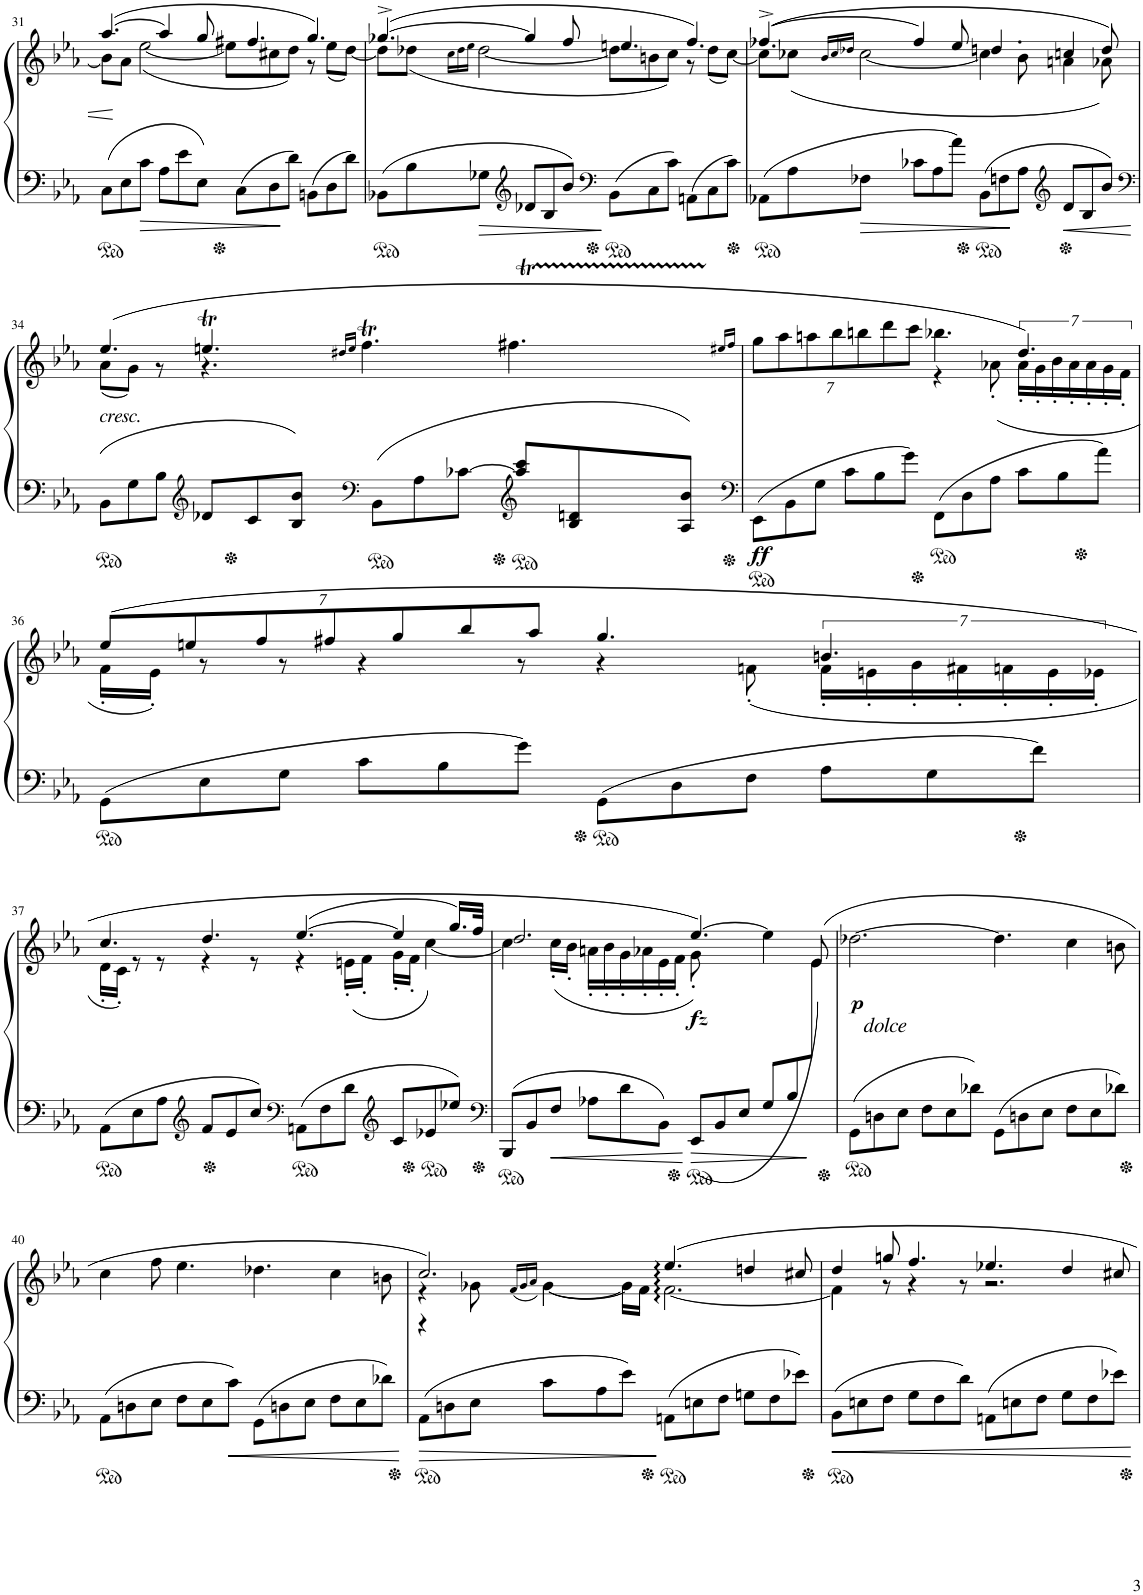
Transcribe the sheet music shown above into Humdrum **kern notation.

**kern	**kern	**dynam
*part1	*part1	*part1
*staff2	*staff1	*staff1/2
*I"Piano	*	*
*I'Pno.	*	*
!!LO:PB:g=z
*clefF4	*clefG2	*
*k[b-e-a-]	*k[b-e-a-]	*
*M12/8	*M12/8	*
=31	=31	=31
*	*^	*
8C\L	([4.aa-/	8b-\L]	.
8E-\	.	8a-\J	.
8c\J	.	([2ee-\	.
8A-\L	4aa-/]	.	.
8e-\	.	.	.
8E-\J	8gg/	.	.
8C\L	4.ff#X/	8ee-\L]	.
8D\	.	8cc#X\	.
8d\J	.	8dd\J)	.
8BBn\L	4.gg/)	8r	.
8D\	.	(8ee-\L	.
8d\J	.	[8dd\J)	.
=32	=32	=32	=32
*	*	*^	*
8BB-X\L	([4.gg-X^/	8dd\L]	8ryy	.
8B-\	.	(8dd-X\J	32dd-!LLL	.
.	.	.	32cc!	.
.	.	.	32dd-!	.
.	.	.	32ee-!JJJ	.
.	.	16qcc\LL	.	.
.	.	16qdd-\	.	.
.	.	16qee-\JJ	.	.
8G-X\J	.	[2dd-\	[2dd-!	.
*clefG2	*	*	*	*
8d-X/L	4gg-/]	.	.	.
8B-/	.	.	.	.
8b-/J	8ff/	.	.	.
*clefF4	*	*	*	*
8BB-\L	4.een/	8dd-\L]	8dd-!]	.
8C\	.	8bn\	2ryy	.
8c\J	.	8cc\J)	.	.
8AAn\L	4.ff/)	8r	.	.
8C\	.	(8dd-\L	.	.
8c\J	.	[8cc\J)	8ryy	.
=33	=33	=33	=33	=33
8AA-X\L	([4.ff-X^/	8cc\L]	8ryy	.
8A-\	.	(8cc-X\J	32cc-!LLL	.
.	.	.	32b-!	.
.	.	.	32cc-!	.
.	.	.	32dd-X!JJJ	.
.	.	16qb-/LL	.	.
.	.	16qcc-/	.	.
.	.	16qdd-X/JJ	.	.
8F-X\J	.	[2cc-\	[2cc-!	.
8c-X\L	4ff-/]	.	.	.
8A-\	.	.	.	.
8a-\J	8ee-/	.	.	.
8BB-\L	4.ddn/	4cc-\]	4cc-!]	.
8Fn\	.	.	.	.
8A-\J	.	8b-\	2ryy	.
*clefG2	*	*	*	*
8d/L	4ccn/	4an\	.	.
8B-/	.	.	.	.
8b-/J	8dd/)	8a-X\)	.	.
!!LO:LB:g=z	!!	!!
=34	=34	=34	=34	=34
*clefF4	*	*	*	*
!	!LO:TX:b:i:t=cresc.	!	!	!
8BB-\L	(4.ee-/	(8a-\L	4.ryy	.
8G\	.	8g\J)	.	.
8B-\J	.	8r	.	.
*clefG2	*	*	*	*
*	*	*	*Xtuplet	*
8d-X/L	4.eent/	4.r	24ee!	.
.	.	.	24ff!	.
.	.	.	24ee!	.
8c/	.	.	24ff!	.
.	.	.	24ee!	.
.	.	.	24ff!	.
8B-/ 8b-/J	.	.	24ee!	.
.	.	.	24dd#!	.
.	.	.	24ee!	.
*clefF4	*	*	*	*
.	16qdd#X/LL	.	.	.
.	16qee/JJ	.	.	.
8BB-\L	4.ffT\	2.ryy	24ff!	.
.	.	.	24gg!	.
.	.	.	24ff!	.
8A-\	.	.	24gg!	.
.	.	.	24ff!	.
.	.	.	24gg!	.
[8c-X\J	.	.	24ff!	.
.	.	.	24gg!	.
.	.	.	24ff!	.
8c-/] 8e-/L	4.ff#X\	.	24ff#!	.
.	.	.	24gg!	.
.	.	.	24ff#!	.
*clefG2	*	*	*	*
8B-/ 8dn/	.	.	24gg!	.
.	.	.	24ff#!	.
.	.	.	24gg!	.
8A-/ 8b-/J	.	.	24ff#!	.
.	.	.	24ee#!	.
.	.	.	24ff#!	.
*	*v	*v	*v	*
.	16qee#X/LL	.
.	16qff#/JJ	.
=35	=35	=35
*clefF4	*	*
*	*tuplet	*
*	*Xbrackettup	*
*	*^	*
!	!	!	!LO:DY:b=2
8EE-\L	28%3gg\L	2.ryy	ff
.	28%3aa-\	.	.
8BB-\	.	.	.
.	28%3aan\	.	.
8G\J	.	.	.
.	28%3bb-\	.	.
8c\L	.	.	.
.	28%3bbn\	.	.
8B-\	.	.	.
.	28%3ddd\	.	.
8g\J	.	.	.
.	28%3ccc\J	.	.
8FF\L	4.bb-X\	4r	.
8D\	.	.	.
8A-\J	.	(8a-X'\	.
*	*	*brackettup	*
8c\L	4.dd/)	56%3a-'\LL	.
.	.	56%3g'\	.
.	.	56%3b-'\	.
8B-\	.	.	.
.	.	56%3a-'\	.
.	.	56%3a-'\	.
8a-\J	.	.	.
.	.	56%3g'\	.
.	.	56%3f'\JJ	.
!!LO:LB:g=z	!!
=36	=36	=36	=36
*	*Xbrackettup	*	*
8GG\L	(28%3ee-/L	16f'\LL	.
.	.	16e-'\JJ)	.
.	28%3een/	.	.
8E-\	.	8r	.
.	28%3ff/	.	.
8G\J	.	8r	.
.	28%3ff#X/	.	.
8c\L	.	4r	.
.	28%3gg/	.	.
8B-\	.	.	.
.	28%3bb-/	.	.
8g\J	.	8r	.
.	28%3aa-/J	.	.
8GG\L	4.gg/	4r	.
8D\	.	.	.
8F\J	.	(8fn'\	.
*	*	*brackettup	*
8A-\L	4.bn/	56%3f'\LL	.
.	.	56%3en'\	.
.	.	56%3g'\	.
8G\	.	.	.
.	.	56%3f#X'\	.
.	.	56%3fn'\	.
8f\J	.	.	.
.	.	56%3e'\	.
.	.	56%3e-X'\JJ	.
!!LO:LB:g=z	!!
=37	=37	=37	=37
8AA-\L	4.cc/	16d'\LL	.
.	.	16c'\JJ)	.
8E-\	.	8r	.
8A-\J	.	8r	.
*clefG2	*	*	*
8f/L	4.dd/	4r	.
8e-/	.	.	.
8cc/J	.	8r	.
*clefF4	*	*	*
8AAn\L	([4.ee-/	4r	.
8F\	.	.	.
8d\J	.	(16en'\LL	.
.	.	16f'\JJ	.
*clefG2	*	*	*
8c/L	4ee-/]	16g'\LL	.
.	.	16f'\JJ	.
8e-X/	.	[4cc\)	.
8ee-X/J	16.gg/LL)	.	.
.	32ff/JJk	.	.
*	*v	*v	*
=38	=38	=38
*clefF4	*	*
*	*^	*
*	*	*^	*
8BBB-/L	2.dd/	4cc\]	4.ryy	.
8BB-/	.	.	.	.
8F/J	.	(16cc'\LL	.	.
.	.	16b-'\JJ	.	.
*	*	*v	*v	*
8A-X\L	.	16an'\LL	.
.	.	16b-'\	.
8d\	.	16g'\	.
.	.	16a-X'\	.
8BB-\J	.	16e-'\	.
.	.	16f'\JJ	.
*ped	*	*	*
!	!	!	!LO:DY:b
8EE-/L	[4.ee-/)	8g'\)	fz
!	!	!	!LO:HP:b=2
8BB-/	.	8ryy	>
8E-/J	.	2ryy	.
8G/L	4ee-\]	.	.
8B-/	.	.	.
*	*	*^	*
8ryy	((8e-/	.	8e-\J	.
*	*v	*v	*v	*
.	.	]
=39	=39	=39
*	*Xped	*
!LO:TX:a:i:t=dolce	!	!
!	!	!LO:DY:b
8GG\L	[2.dd-X\	p
8Dn\	.	.
8E-\J	.	.
8F\L	.	.
8E-\	.	.
8d-X\J	.	.
8GG\L	4.dd-\]	.
8Dn\	.	.
8E-\J	.	.
8F\L	4cc\	.
8E-\	.	.
8d-X\J	8bn\	.
!!LO:LB:g=z
=40	=40	=40
8AA-\L	4cc\	.
8Dn\	.	.
8E-\J	8ff\	.
8F\L	4.ee-\	.
8E-\	.	.
8c\J	.	.
8GG\L	4.dd-X\	.
8Dn\	.	.
8E-\J	.	.
8F\L	4cc\	.
8E-\	.	.
8d-X\J	8bn\	.
=41	=41	=41
*	*^	*
*	*	*^	*
8AA-\L	2.cc/)	4r	4r	.
8Dn\	.	.	.	.
8E-\J	.	8g-X\	32g-!LLL	.
.	.	.	32f!	.
.	.	.	32g-!	.
.	.	.	32a-!JJJ	.
.	.	(16qf/LL	.	.
.	.	16qg-/	.	.
.	.	16qa-/JJ	.	.
8c\L	.	[4g-\)	[4g-\	.
8A-\	.	.	.	.
8e-\J	.	16g-\LL]	16g-!LL]	.
.	.	16f\JJ	32f!L	.
.	.	.	[32f!JJJ	.
8AAn\L	4.ee-/	[2.f\	2.f!_	.
8En\	.	.	.	.
8F\J	.	.	.	.
8Gn\L	4ddn/	.	.	.
8F\	.	.	.	.
8e-X\J	8cc#X/	.	.	.
=42	=42	=42	=42	=42
8BB-\L	4dd/	4f\]	4f\]	.
8En\	.	.	.	.
8F\J	8ggn/	8r	1ryy	.
8G\L	4.ff/	4r	.	.
8F\	.	.	.	.
8d\J	.	8r	.	.
8AAn\L	4.ee-X/	2.r	.	.
8En\	.	.	.	.
8F\J	.	.	.	.
8G\L	4dd/	.	.	.
8F\	.	.	4ryy	.
8e-X\J	8cc#X/	.	.	.
*	*v	*v	*v	*
=	=	=
*-	*-	*-
